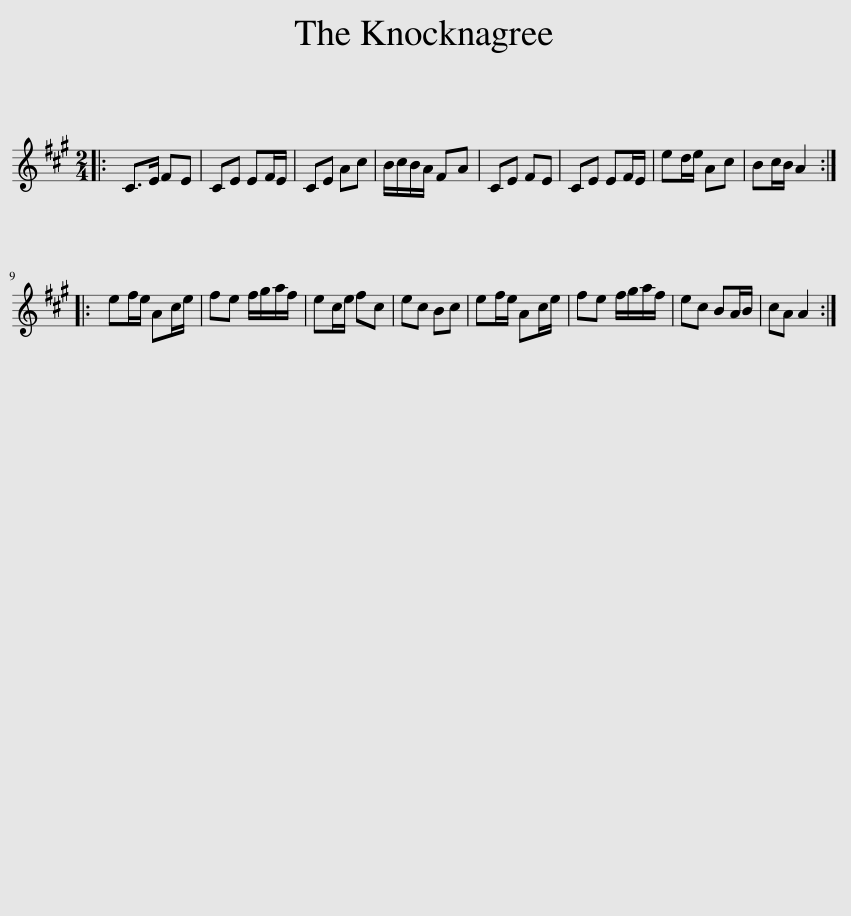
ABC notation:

X:1
L:1/8
M:2/4
I:linebreak $
K:A
V:1 treble
V:1
|: C>E FE | CE EF/E/ | CE Ac | B/c/B/A/ FA | CE FE | %5
 CE EF/E/ | ed/e/ Ac | Bc/B/ A2 ::$ ef/e/ Ac/e/ | fe f/g/a/f/ | %10
 ec/e/ fc | ec Bc | ef/e/ Ac/e/ | fe f/g/a/f/ | ec BA/B/ | %15
 cA A2 :| %16
